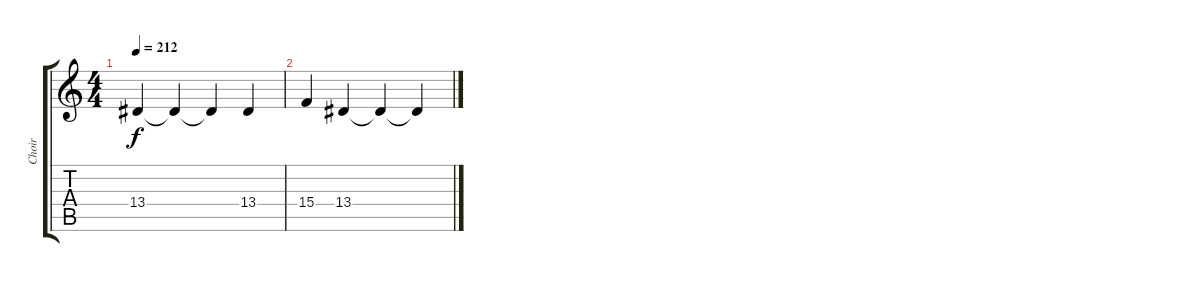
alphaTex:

\track ("Choir" "Choir") {instrument voiceoohs}
\staff {score tabs}
\tuning (E4 B3 G3 D3 A2 E2) {hide}
\ts (4 4)
\tempo 212
\clef g2
\ks c
13.4.4{dy f} 13.4{t}.4 13.4{t}.4 13.4.4 |
15.4.4 13.4.4 13.4{t}.4 13.4{t}.4
